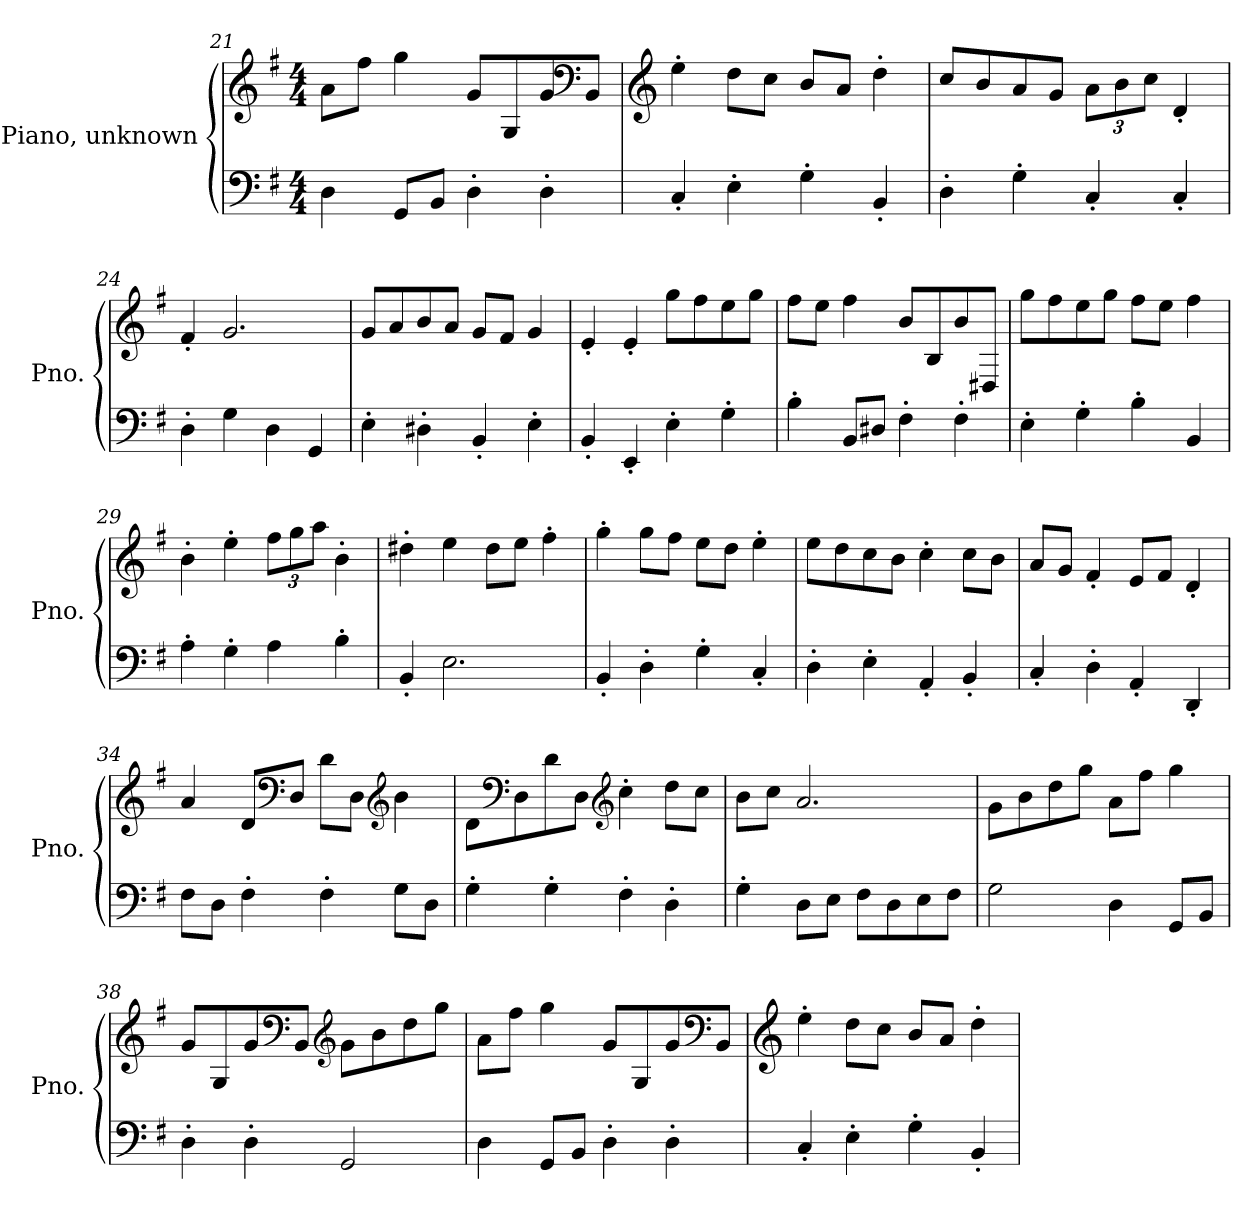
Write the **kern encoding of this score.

**kern	**kern
*part1	*part1
*staff2	*staff1
*I"Piano, unknown	*
*I'Pno.	*
*clefF4	*clefG2
*k[f#]	*k[f#]
*M4/4	*M4/4
=21	=21
4D\	8a\L
.	8ff#\J
8GG/L	4gg\
8BB/J	.
4D'\	8g/L
.	8G/
4D'\	8g/
*	*clefF4
.	8BB/J
=22	=22
*	*clefG2
4C'/	4ee'\
4E'\	8dd\L
.	8cc\J
4G'\	8b/L
.	8a/J
4BB'/	4dd'\
=23	=23
4D'\	8cc/L
.	8b/
4G'\	8a/
.	8g/J
*	*Xbrackettup
4C'/	12a\L
.	12b\
.	12cc\J
4C'/	4d'/
=24	=24
4D'\	4f#'/
4G\	2.g/
4D\	.
4GG/	.
!!LO:LB:g=z
=25	=25
4E'\	8g/L
.	8a/
4D#X'\	8b/
.	8a/J
4BB'/	8g/L
.	8f#/J
4E'\	4g/
=26	=26
4BB'/	4e'/
4EE'/	4e'/
4E'\	8gg\L
.	8ff#\
4G'\	8ee\
.	8gg\J
=27	=27
4B'\	8ff#\L
.	8ee\J
8BB/L	4ff#\
8D#X/J	.
4F#'\	8b/L
.	8B/
4F#'\	8b/
.	8D#X/J
=28	=28
4E'\	8gg\L
.	8ff#\
4G'\	8ee\
.	8gg\J
4B'\	8ff#\L
.	8ee\J
4BB/	4ff#\
=29	=29
4A'\	4b'\
4G'\	4ee'\
4A\	12ff#\L
.	12gg\
.	12aa\J
4B'\	4b'\
=30	=30
4BB'/	4dd#X'\
2.E\	4ee\
.	8dd#\L
.	8ee\J
.	4ff#'\
!!LO:PB:g=z
=31	=31
4BB'/	4gg'\
4D'\	8gg\L
.	8ff#\J
4G'\	8ee\L
.	8dd\J
4C'/	4ee'\
=32	=32
4D'\	8ee\L
.	8dd\
4E'\	8cc\
.	8b\J
4AA'/	4cc'\
4BB'/	8cc\L
.	8b\J
=33	=33
4C'/	8a/L
.	8g/J
4D'\	4f#'/
4AA'/	8e/L
.	8f#/J
4DD'/	4d'/
=34	=34
8F#\L	4a/
8D\J	.
4F#'\	8d/L
*	*clefF4
.	8D/J
4F#'\	8d\L
.	8D\J
*	*clefG2
8G\L	4b\
8D\J	.
=35	=35
4G'\	8d\L
*	*clefF4
.	8D\
4G'\	8d\
.	8D\J
*	*clefG2
4F#'\	4cc'\
4D'\	8dd\L
.	8cc\J
!!LO:LB:g=z
=36	=36
4G'\	8b\L
.	8cc\J
8D\L	2.a/
8E\J	.
8F#\L	.
8D\	.
8E\	.
8F#\J	.
=37	=37
2G\	8g\L
.	8b\
.	8dd\
.	8gg\J
4D\	8a\L
.	8ff#\J
8GG/L	4gg\
8BB/J	.
=38	=38
4D'\	8g/L
.	8G/
4D'\	8g/
*	*clefF4
.	8BB/J
*	*clefG2
2GG/	8g\L
.	8b\
.	8dd\
.	8gg\J
=39	=39
4D\	8a\L
.	8ff#\J
8GG/L	4gg\
8BB/J	.
4D'\	8g/L
.	8G/
4D'\	8g/
*	*clefF4
.	8BB/J
!!LO:LB:g=z
=40	=40
*	*clefG2
4C'/	4ee'\
4E'\	8dd\L
.	8cc\J
4G'\	8b/L
.	8a/J
4BB'/	4dd'\
=	=
*-	*-
